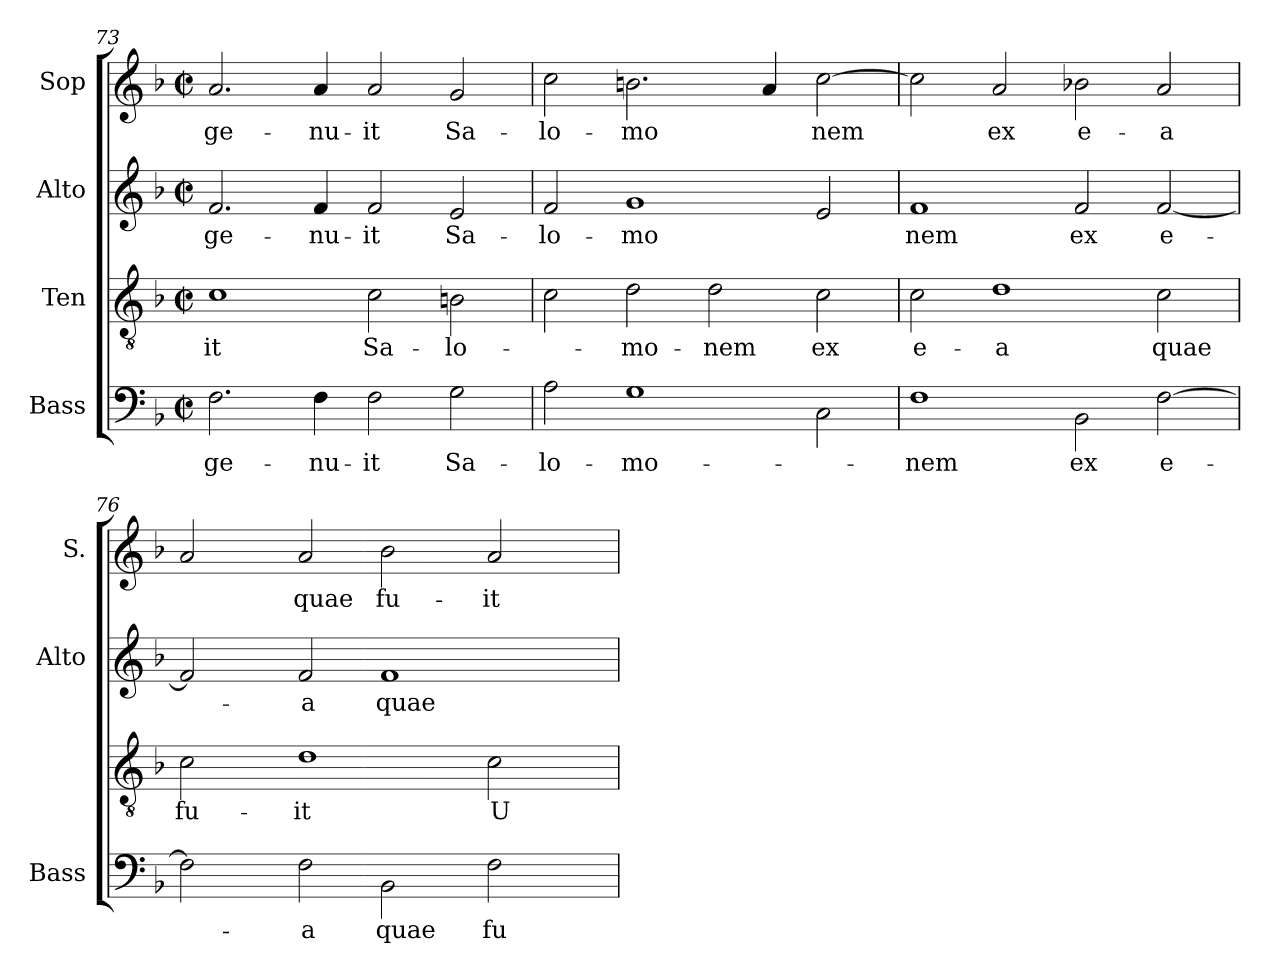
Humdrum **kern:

**kern	**text	**kern	**text	**kern	**text	**kern	**text
*part4	*part4	*part3	*part3	*part2	*part2	*part1	*part1
*staff4	*staff4	*staff3	*staff3	*staff2	*staff2	*staff1	*staff1
*I"Bass	*	*I"Ten	*	*I"Alto	*	*I"Sop	*
*I'Bass	*	*	*	*I'Alto	*	*I'S.	*
!!LO:LB:g=z
*clefF4	*	*clefGv2	*	*clefG2	*	*clefG2	*
*k[b-]	*	*k[b-]	*	*k[b-]	*	*k[b-]	*
*F:	*	*F:	*	*F:	*	*F:	*
*M2/2	*	*M2/2	*	*M2/2	*	*M2/2	*
*met(c|)	*	*met(c|)	*	*met(c|)	*	*met(c|)	*
=73	=73	=73	=73	=73	=73	=73	=73
!	!LO:LY:b:cj	!	!LO:LY:b:cj	!	!LO:LY:b:cj	!	!LO:LY:b:cj
2.F\	ge-	1c	it	2.f/	ge-	2.a/	ge-
!	!LO:LY:b:cj	!	!	!	!LO:LY:b:cj	!	!LO:LY:b:cj
4F\	-nu-	.	.	4f/	-nu-	4a/	-nu-
!	!LO:LY:b:cj	!	!LO:LY:b:cj	!	!LO:LY:b:cj	!	!LO:LY:b:cj
2F\	-it	2c\	Sa-	2f/	-it	2a/	-it
!	!LO:LY:b:cj	!	!LO:LY:b:cj	!	!LO:LY:b:cj	!	!LO:LY:b:cj
2G\	Sa-	2Bn\	-lo-	2e/	Sa-	2g/	Sa-
=74	=74	=74	=74	=74	=74	=74	=74
!	!LO:LY:b:cj	!	!	!	!LO:LY:b:cj	!	!LO:LY:b:cj
2A\	-lo-	2c\	.	2f/	-lo-	2cc\	-lo-
!	!LO:LY:b:cj	!	!LO:LY:b:cj	!	!LO:LY:b:cj	!	!LO:LY:b
1G	-mo-	2d\	-mo-	1g	-mo	2.bn\	-mo
!	!	!	!LO:LY:b:cj	!	!	!	!
.	.	2d\	-nem	.	.	.	.
.	.	.	.	.	.	4a/	.
!	!	!	!LO:LY:b:cj	!	!	!	!LO:LY:b
2C\	.	2c\	ex	2e/	.	[>2cc\	nem
=75	=75	=75	=75	=75	=75	=75	=75
!	!LO:LY:b:cj	!	!LO:LY:b:cj	!	!LO:LY:b:cj	!	!
1F	-nem	2c\	e-	1f	nem	2cc\]	.
!	!	!	!LO:LY:b:rj	!	!	!	!LO:LY:b:cj
.	.	1d	-a	.	.	2a/	ex
!	!LO:LY:b:cj	!	!	!	!LO:LY:b:cj	!	!LO:LY:b:cj
2BB-\	ex	.	.	2f/	ex	2b-X\	e-
!	!LO:LY:b:rj	!	!LO:LY:b:cj	!	!LO:LY:b:rj	!	!LO:LY:b:cj
[<2F\	e-	2c\	quae	[>2f/	e-	2a/	-a
!!LO:LB:g=z
=76	=76	=76	=76	=76	=76	=76	=76
!	!	!	!LO:LY:b:cj	!	!	!	!
*	*	*^	*	*	*	*	*
2F\]	.	2c\	8ryy	fu-	2f/]	.	2a/	.
.	.	.	32.ryy	.	.	.	.	.
.	.	.	1ryy	.	.	.	.	.
!	!LO:LY:b:cj	!	!	!LO:LY:b:cj	!	!LO:LY:b:cj	!	!LO:LY:b:cj
2F\	-a	1d	.	-it	2f/	-a	2a/	quae
!	!LO:LY:b:cj	!	!	!	!	!LO:LY:b:cj	!	!LO:LY:b:cj
2BB-\	quae	.	.	.	1f	quae	2b-\	fu-
.	.	.	2ryy	.	.	.	.	.
!	!LO:LY:b:cj	!	!	!LO:LY:b:cj	!	!	!	!LO:LY:b:cj
2F\	fu-	2c\	.	U-	.	.	2a/	-it
.	.	.	4ryy	.	.	.	.	.
.	.	.	16ryy	.	.	.	.	.
.	.	.	64ryy	.	.	.	.	.
*	*	*v	*v	*	*	*	*	*
=	=	=	=	=	=	=	=
*-	*-	*-	*-	*-	*-	*-	*-
